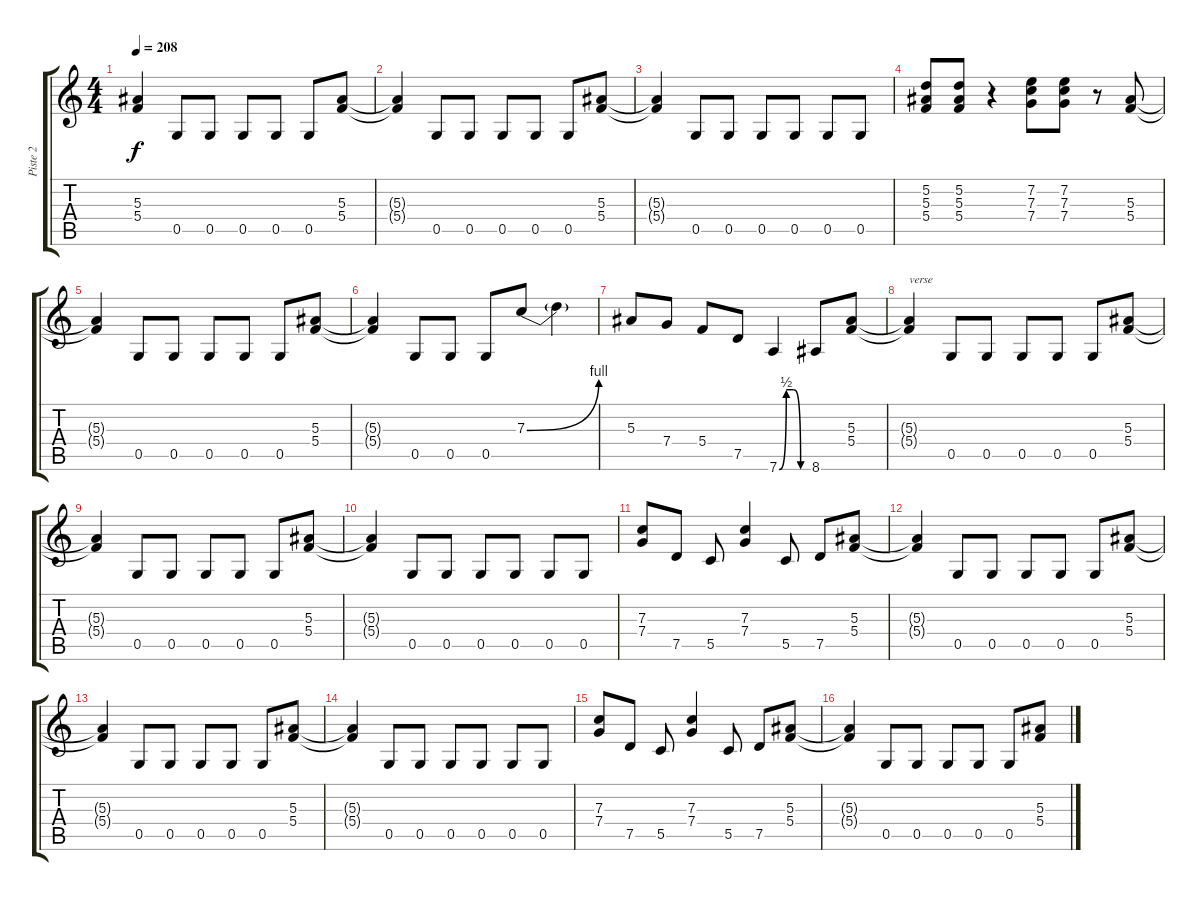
\track ("Piste 2" "Piste 2") {instrument distortionguitar}
\staff {score tabs}
\tuning (D4 A3 F3 C3 G2 D2) {hide}
\ts (4 4)
\tempo 208
\clef g2
\ks c
(5.3{t} 5.4{t}).4{dy f} 0.5.8 0.5.8 0.5.8 0.5.8 0.5.8 (5.3 5.4).8 |
(5.3{t} 5.4{t}).4 0.5.8 0.5.8 0.5.8 0.5.8 0.5.8 (5.3 5.4).8 |
(5.3{t} 5.4{t}).4 0.5.8 0.5.8 0.5.8 0.5.8 0.5.8 0.5.8 |
(5.2 5.3 5.4).8 (5.2 5.3 5.4).8 r.4 (7.2 7.3 7.4).8 (7.2 7.3 7.4).8 r.8 (5.3 5.4).8 |
(5.3{t} 5.4{t}).4 0.5.8 0.5.8 0.5.8 0.5.8 0.5.8 (5.3 5.4).8 |
(5.3{t} 5.4{t}).4 0.5.8 0.5.8 0.5.8 7.3{be (bend 0 0 60 4)}.8 7.3{t}.4 |
5.3.8 7.4.8 5.4.8 7.5.8 7.6{be (custom 0 0 15 2 30 2 45 0 60 0)}.4 8.6.8 (5.3 5.4).8 |
(5.3{t} 5.4{t}).4{txt "verse"} 0.5.8 0.5.8 0.5.8 0.5.8 0.5.8 (5.3 5.4).8 |
(5.3{t} 5.4{t}).4 0.5.8 0.5.8 0.5.8 0.5.8 0.5.8 (5.3 5.4).8 |
(5.3{t} 5.4{t}).4 0.5.8 0.5.8 0.5.8 0.5.8 0.5.8 0.5.8 |
(7.3 7.4).8 7.5.8 5.5.8 (7.3 7.4).4 5.5.8 7.5.8 (5.3 5.4).8 |
(5.3{t} 5.4{t}).4 0.5.8 0.5.8 0.5.8 0.5.8 0.5.8 (5.3 5.4).8 |
(5.3{t} 5.4{t}).4 0.5.8 0.5.8 0.5.8 0.5.8 0.5.8 (5.3 5.4).8 |
(5.3{t} 5.4{t}).4 0.5.8 0.5.8 0.5.8 0.5.8 0.5.8 0.5.8 |
(7.3 7.4).8 7.5.8 5.5.8 (7.3 7.4).4 5.5.8 7.5.8 (5.3 5.4).8 |
(5.3{t} 5.4{t}).4 0.5.8 0.5.8 0.5.8 0.5.8 0.5.8 (5.3 5.4).8
